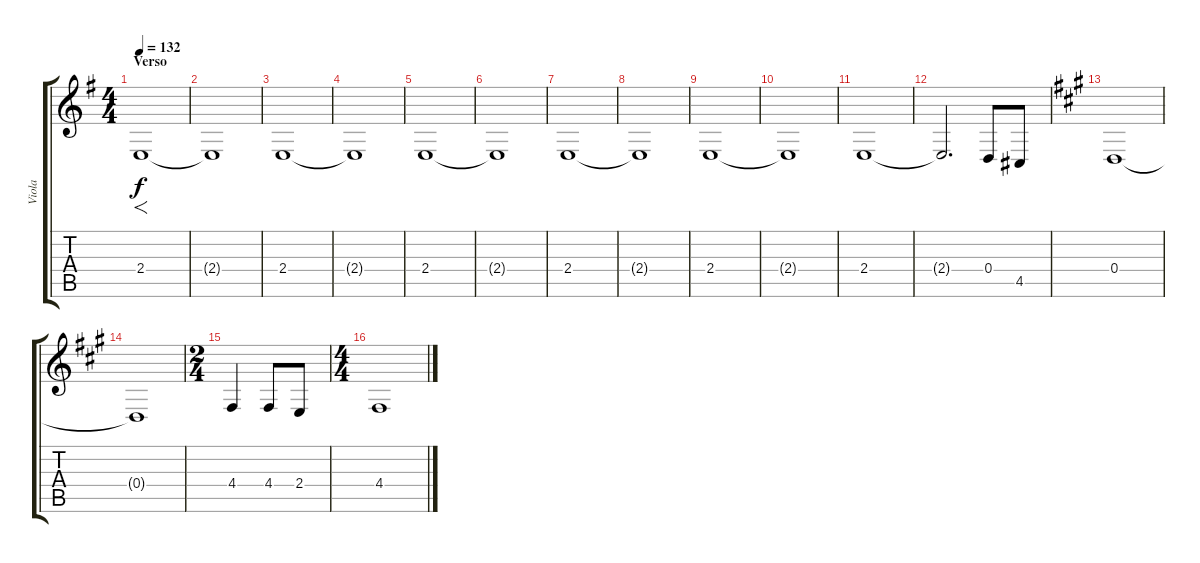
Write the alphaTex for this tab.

\track ("Viola" "Viola") {instrument viola}
\staff {score tabs}
\tuning (E4 B3 G3 D3 A2 E2) {hide}
\ts (4 4)
\section ("" "Verso")
\tempo 132
\clef g2
\ks eminor
2.4.1{f dy f volume 9} |
2.4{t}.1 |
2.4.1 |
2.4{t}.1 |
2.4.1 |
2.4{t}.1 |
2.4.1 |
2.4{t}.1 |
2.4.1 |
2.4{t}.1 |
2.4.1 |
2.4{t}.2{d} 0.4.8 4.5.8 |
\ks f#minor
0.4.1 |
0.4{t}.1 |
\ts (2 4)
4.4.4 4.4.8 2.4.8 |
\ts (4 4)
4.4.1
